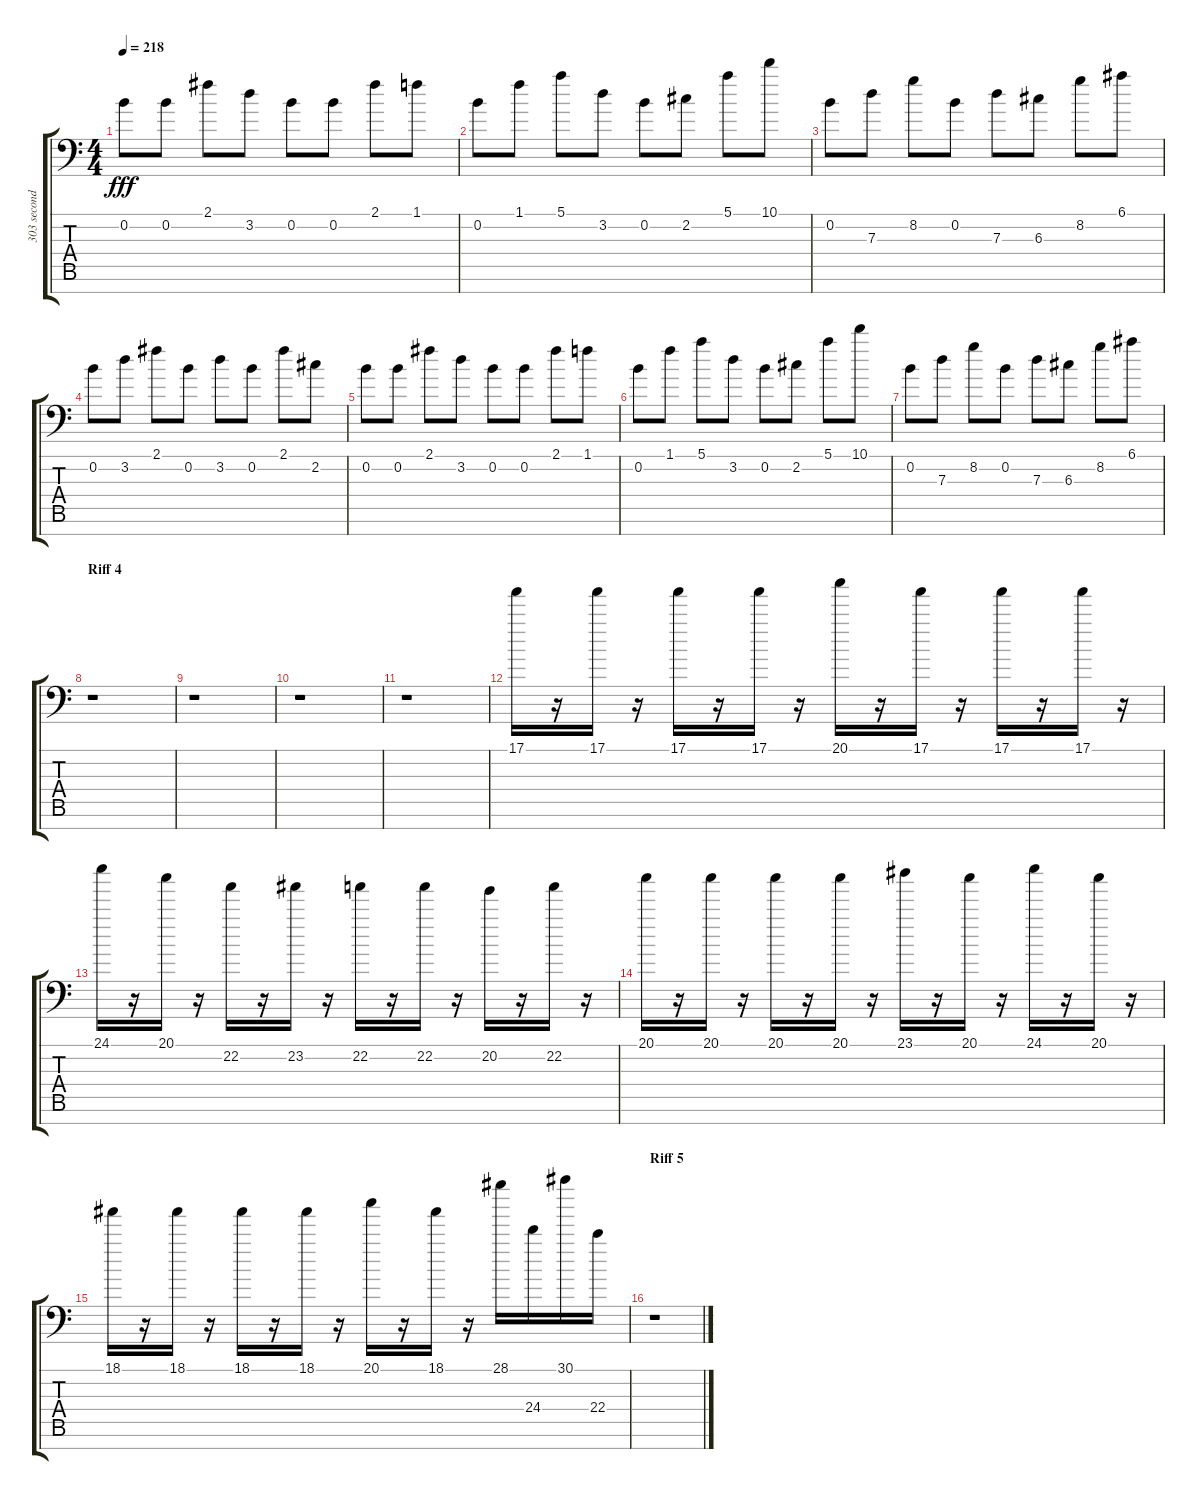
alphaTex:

\track ("303 second" "303 second") {instrument synthbass2}
\staff {score tabs}
\tuning (E4 B3 G3 D3 A2 E2 C-1) {hide}
\ts (4 4)
\tempo 218
\clef f4
\ks c
0.2.8{dy fff} 0.2.8 2.1.8 3.2.8 0.2.8 0.2.8 2.1.8 1.1.8 |
0.2.8 1.1.8 5.1.8 3.2.8 0.2.8 2.2.8 5.1.8 10.1.8 |
0.2.8 7.3.8 8.2.8 0.2.8 7.3.8 6.3.8 8.2.8 6.1.8 |
0.2.8 3.2.8 2.1.8 0.2.8 3.2.8 0.2.8 2.1.8 2.2.8 |
0.2.8 0.2.8 2.1.8 3.2.8 0.2.8 0.2.8 2.1.8 1.1.8 |
0.2.8 1.1.8 5.1.8 3.2.8 0.2.8 2.2.8 5.1.8 10.1.8 |
0.2.8 7.3.8 8.2.8 0.2.8 7.3.8 6.3.8 8.2.8 6.1.8 |
\section ("" "Riff 4")
r.1 |
r.1 |
r.1 |
r.1 |
17.1.16 r.16 17.1.16 r.16 17.1.16 r.16 17.1.16 r.16 20.1.16 r.16 17.1.16 r.16 17.1.16 r.16 17.1.16 r.16 |
24.1.16 r.16 20.1.16 r.16 22.2.16 r.16 23.2.16 r.16 22.2.16 r.16 22.2.16 r.16 20.2.16 r.16 22.2.16 r.16 |
20.1.16 r.16 20.1.16 r.16 20.1.16 r.16 20.1.16 r.16 23.1.16 r.16 20.1.16 r.16 24.1.16 r.16 20.1.16 r.16 |
18.1.16 r.16 18.1.16 r.16 18.1.16 r.16 18.1.16 r.16 20.1.16 r.16 18.1.16 r.16 28.1.16 24.4.16 30.1.16 22.4.16 |
\section ("" "Riff 5")
r.1
